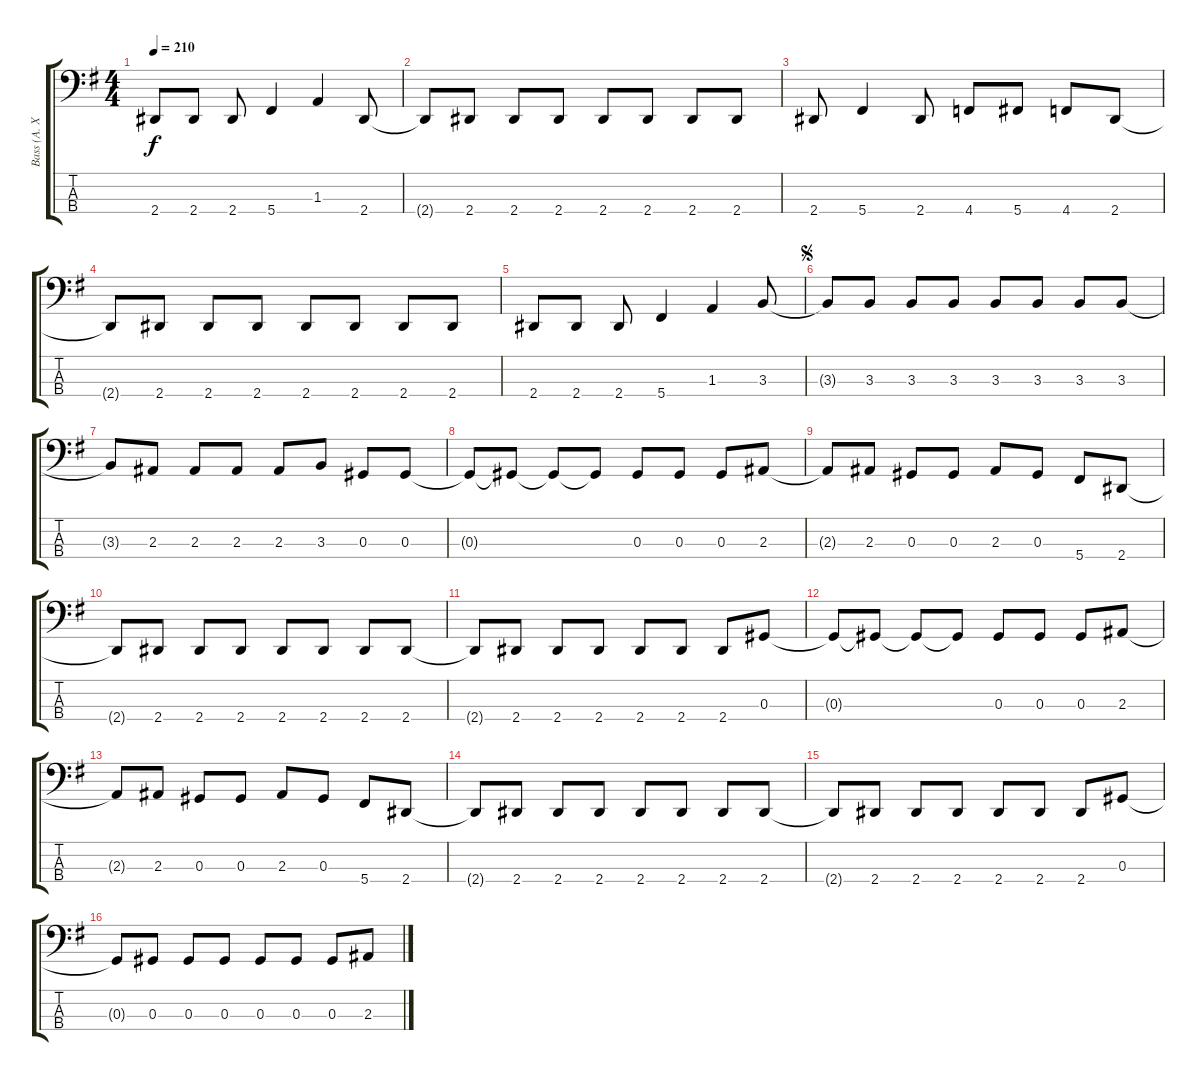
\track ("Bass (А. Харьков)" "Bass (А. Х") {instrument electricbassfinger}
\staff {score tabs}
\tuning (Gb2 Db2 Ab1 Db1) {hide}
\ts (4 4)
\tempo 210
\clef f4
\ks g
2.4.8{dy f} 2.4.8 2.4.8 5.4.4 1.3.4 2.4.8 |
2.4{t}.8 2.4.8 2.4.8 2.4.8 2.4.8 2.4.8 2.4.8 2.4.8 |
2.4.8 5.4.4 2.4.8 4.4.8 5.4.8 4.4.8 2.4.8 |
2.4{t}.8 2.4.8 2.4.8 2.4.8 2.4.8 2.4.8 2.4.8 2.4.8 |
2.4.8 2.4.8 2.4.8 5.4.4 1.3.4 3.3.8 |
\jump segno
3.3{t}.8 3.3.8 3.3.8 3.3.8 3.3.8 3.3.8 3.3.8 3.3.8 |
3.3{t}.8 2.3.8 2.3.8 2.3.8 2.3.8 3.3.8 0.3.8 0.3.8 |
0.3{t}.8 0.3{t}.8 0.3{t}.8 0.3{t}.8 0.3.8 0.3.8 0.3.8 2.3.8 |
2.3{t}.8 2.3.8 0.3.8 0.3.8 2.3.8 0.3.8 5.4.8 2.4.8 |
2.4{t}.8 2.4.8 2.4.8 2.4.8 2.4.8 2.4.8 2.4.8 2.4.8 |
2.4{t}.8 2.4.8 2.4.8 2.4.8 2.4.8 2.4.8 2.4.8 0.3.8 |
0.3{t}.8 0.3{t}.8 0.3{t}.8 0.3{t}.8 0.3.8 0.3.8 0.3.8 2.3.8 |
2.3{t}.8 2.3.8 0.3.8 0.3.8 2.3.8 0.3.8 5.4.8 2.4.8 |
2.4{t}.8 2.4.8 2.4.8 2.4.8 2.4.8 2.4.8 2.4.8 2.4.8 |
2.4{t}.8 2.4.8 2.4.8 2.4.8 2.4.8 2.4.8 2.4.8 0.3.8 |
0.3{t}.8 0.3.8 0.3.8 0.3.8 0.3.8 0.3.8 0.3.8 2.3.8
